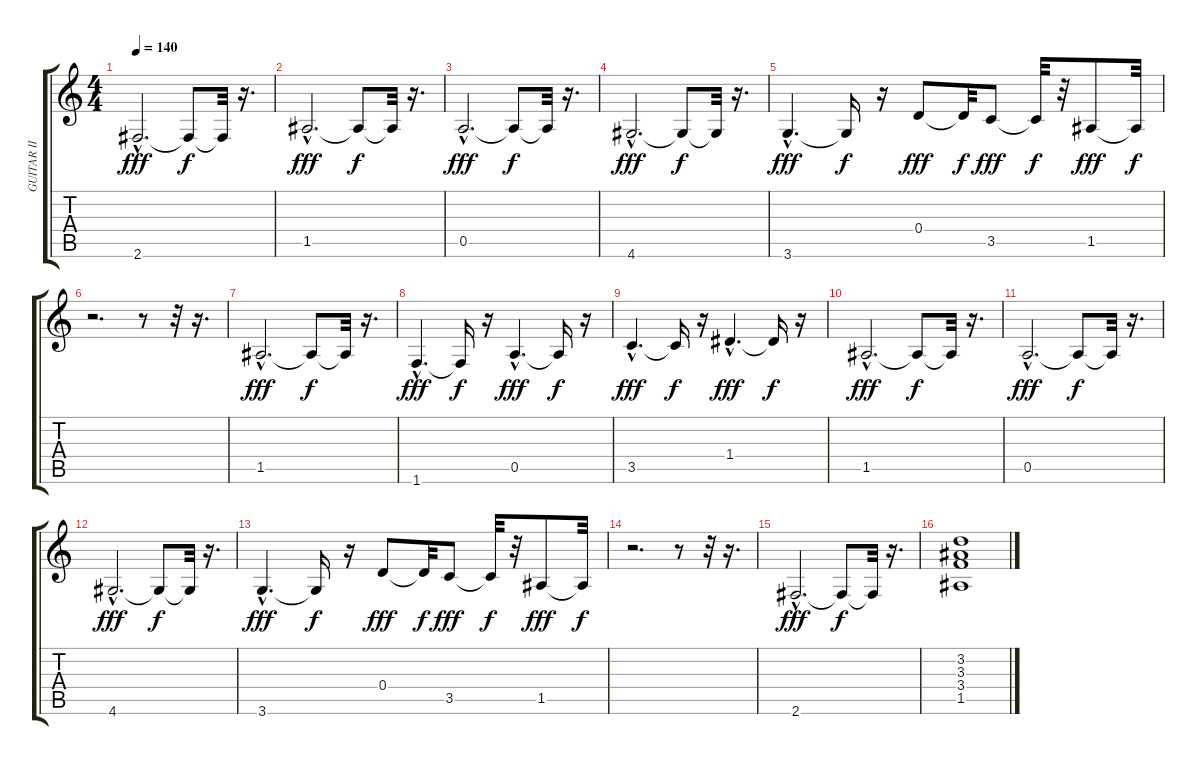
\track ("GUITAR II" "GUITAR II") {instrument acousticguitarsteel}
\staff {score tabs}
\tuning (E4 B3 G3 D3 A2 E2) {hide}
\ts (4 4)
\tempo 140
\clef g2
\ks c
2.6{hac}.2{d dy fff} 2.6{t}.8{dy f} 2.6{t}.32 r.16{d} |
1.5{hac}.2{d dy fff} 1.5{t}.8{dy f} 1.5{t}.32 r.16{d} |
0.5{hac}.2{d dy fff} 0.5{t}.8{dy f} 0.5{t}.32 r.16{d} |
4.6{hac}.2{d dy fff} 4.6{t}.8{dy f} 4.6{t}.32 r.16{d} |
3.6{hac}.4{d dy fff} 3.6{t}.16{dy f} r.16 0.4.8{dy fff} 0.4{t}.32{dy f} 3.5.8{dy fff} 3.5{t}.32{dy f} r.32 1.5.8{dy fff} 1.5{t}.32{dy f} |
r.2{d} r.8 r.32 r.16{d} |
1.5{hac}.2{d dy fff} 1.5{t}.8{dy f} 1.5{t}.32 r.16{d} |
1.6{hac}.4{d dy fff} 1.6{t}.16{dy f} r.16 0.5{hac}.4{d dy fff} 0.5{t}.16{dy f} r.16 |
3.5{hac}.4{d dy fff} 3.5{t}.16{dy f} r.16 1.4{hac}.4{d dy fff} 1.4{t}.16{dy f} r.16 |
1.5{hac}.2{d dy fff} 1.5{t}.8{dy f} 1.5{t}.32 r.16{d} |
0.5{hac}.2{d dy fff} 0.5{t}.8{dy f} 0.5{t}.32 r.16{d} |
4.6{hac}.2{d dy fff} 4.6{t}.8{dy f} 4.6{t}.32 r.16{d} |
3.6{hac}.4{d dy fff} 3.6{t}.16{dy f} r.16 0.4.8{dy fff} 0.4{t}.32{dy f} 3.5.8{dy fff} 3.5{t}.32{dy f} r.32 1.5.8{dy fff} 1.5{t}.32{dy f} |
r.2{d} r.8 r.32 r.16{d} |
2.6{hac}.2{d dy fff} 2.6{t}.8{dy f} 2.6{t}.32 r.16{d} |
(3.2 3.3 3.4 1.5).1
